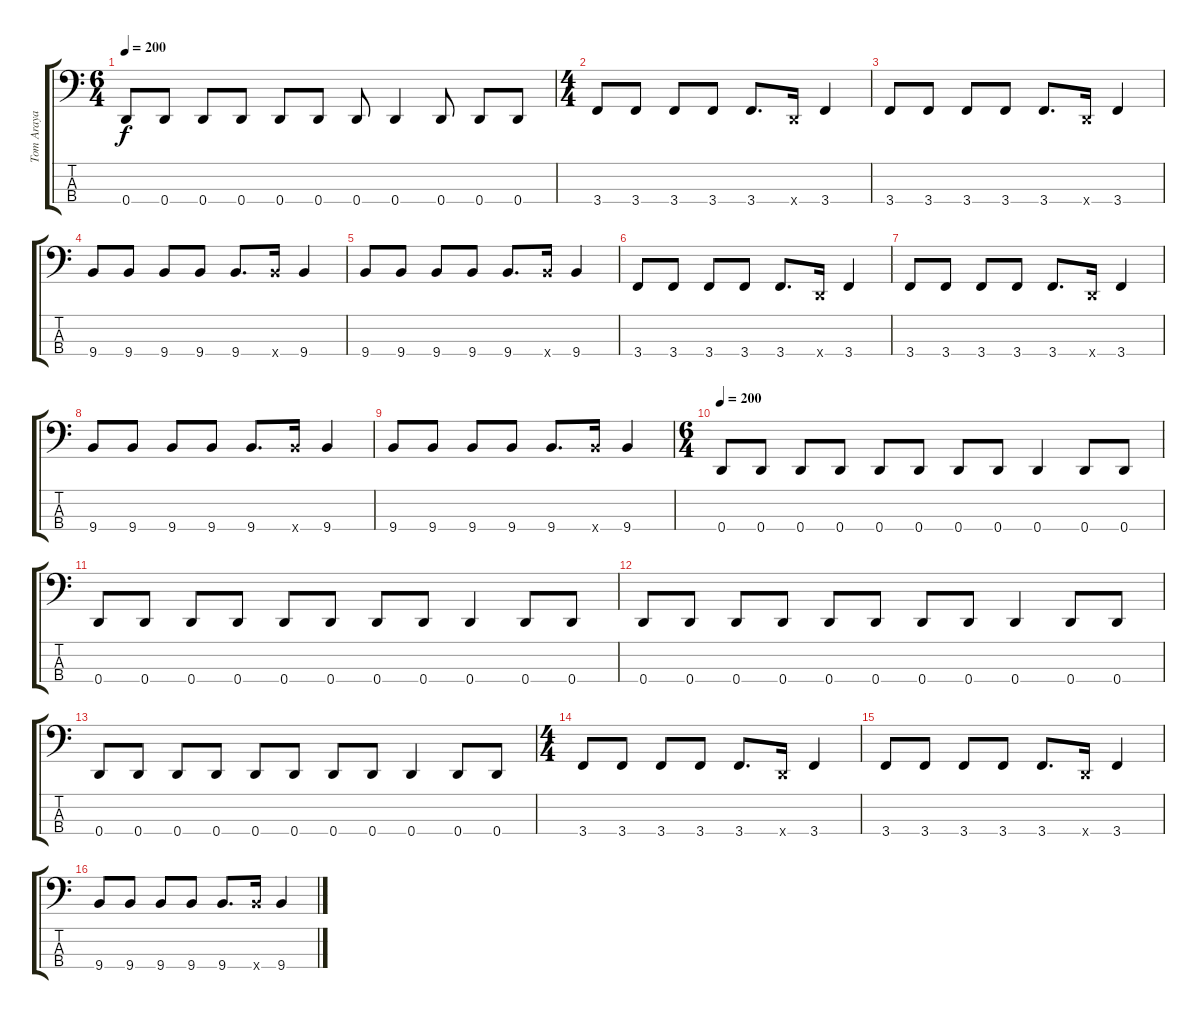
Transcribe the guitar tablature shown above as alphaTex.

\track ("Tom Araya" "Tom Araya") {instrument electricbasspick}
\staff {score tabs}
\tuning (F2 C2 G1 D1) {hide}
\ts (6 4)
\tempo 200
\clef f4
\ks c
0.4.8{dy f} 0.4.8 0.4.8 0.4.8 0.4.8 0.4.8 0.4.8 0.4.4 0.4.8 0.4.8 0.4.8 |
\ts (4 4)
3.4.8 3.4.8 3.4.8 3.4.8 3.4.8{d} 0.4{x}.16 3.4.4 |
3.4.8 3.4.8 3.4.8 3.4.8 3.4.8{d} 0.4{x}.16 3.4.4 |
9.4.8 9.4.8 9.4.8 9.4.8 9.4.8{d} 9.4{x}.16 9.4.4 |
9.4.8 9.4.8 9.4.8 9.4.8 9.4.8{d} 9.4{x}.16 9.4.4 |
3.4.8 3.4.8 3.4.8 3.4.8 3.4.8{d} 0.4{x}.16 3.4.4 |
3.4.8 3.4.8 3.4.8 3.4.8 3.4.8{d} 0.4{x}.16 3.4.4 |
9.4.8 9.4.8 9.4.8 9.4.8 9.4.8{d} 9.4{x}.16 9.4.4 |
9.4.8 9.4.8 9.4.8 9.4.8 9.4.8{d} 9.4{x}.16 9.4.4 |
\ts (6 4)
\tempo 200
0.4.8 0.4.8 0.4.8 0.4.8 0.4.8 0.4.8 0.4.8 0.4.8 0.4.4 0.4.8 0.4.8 |
0.4.8 0.4.8 0.4.8 0.4.8 0.4.8 0.4.8 0.4.8 0.4.8 0.4.4 0.4.8 0.4.8 |
0.4.8 0.4.8 0.4.8 0.4.8 0.4.8 0.4.8 0.4.8 0.4.8 0.4.4 0.4.8 0.4.8 |
0.4.8 0.4.8 0.4.8 0.4.8 0.4.8 0.4.8 0.4.8 0.4.8 0.4.4 0.4.8 0.4.8 |
\ts (4 4)
3.4.8 3.4.8 3.4.8 3.4.8 3.4.8{d} 0.4{x}.16 3.4.4 |
3.4.8 3.4.8 3.4.8 3.4.8 3.4.8{d} 0.4{x}.16 3.4.4 |
9.4.8 9.4.8 9.4.8 9.4.8 9.4.8{d} 9.4{x}.16 9.4.4
